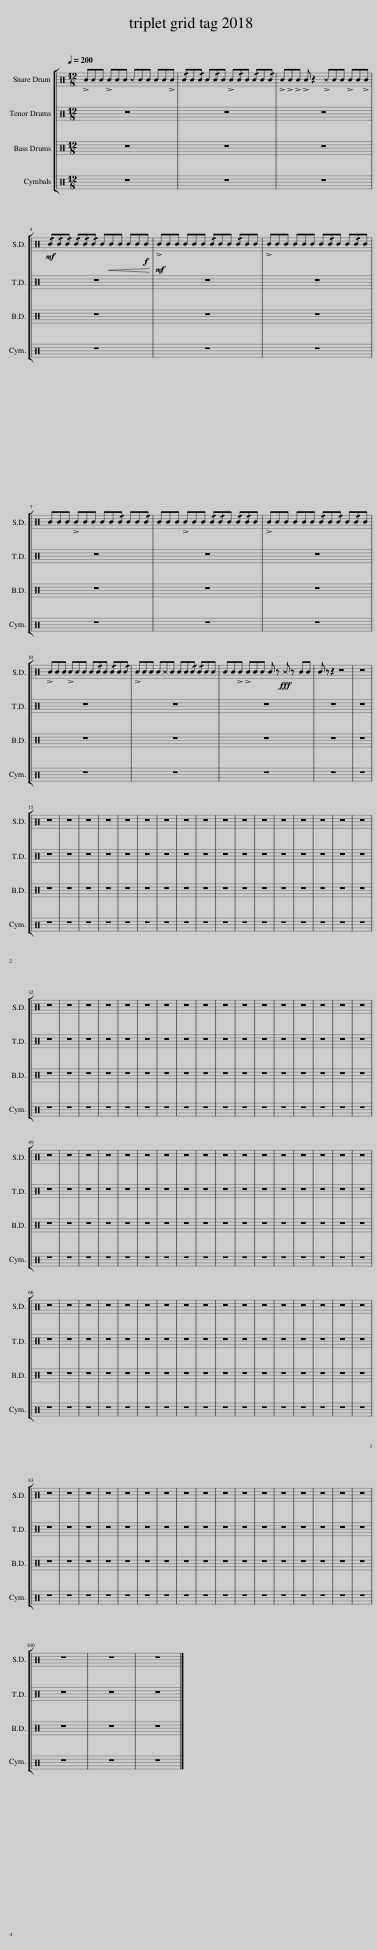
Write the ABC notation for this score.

X:1
%%score [ 1 ]
L:1/8
Q:1/4=200
M:12/8
I:linebreak $
K:C
V:1 perc
K:none
V:1
 !>!BBB !>!BBB ^BBB BB!>!B | !/!BB!/!B B!/!BB !>!B!/!BB !/!BB!/!B | !>!B!>!B!>!B !>!B z2 !>!^BBB !>!BB!>!B |$!mf! !/!B!/!B!/!B !/!B!/!B!/!B B!<(!BB BB!f!B!<)! |!mf! !>!BBB BBB !/!BBB !/!BBB | %5
 !>!BBB BBB B!/!BB B!/!BB |$ BBB !>!BBB BB!/!B BB!/!B | BBB !>!BBB !/!B!/!BB !/!B!/!BB | !>!BBB BBB !/!BB!/!B B!/!BB |$ !>!BBB !>!BBB B!/!BB !/!BB!/!B | %10
 !>!BBB B^BB BB!/!B !/!BBB | BB!>!B !>!BBB B z!fff! ^B z BB | B z z2 z8 | z12 |$ z12 | %15
 z12 | z12 | z12 | z12 | z12 | %20
 z12 | z12 | z12 | z12 | z12 | %25
 z12 | z12 | z12 | z12 | z12 | %30
 z12 |$ z12 | z12 | z12 | z12 | %35
 z12 | z12 | z12 | z12 | z12 | %40
 z12 | z12 | z12 | z12 | z12 | %45
 z12 | z12 | z12 |$ z12 | z12 | %50
 z12 | z12 | z12 | z12 | z12 | %55
 z12 | z12 | z12 | z12 | z12 | %60
 z12 | z12 | z12 | z12 | z12 |$ %65
 z12 | z12 | z12 | z12 | z12 | %70
 z12 | z12 | z12 | z12 | z12 | %75
 z12 | z12 | z12 | z12 | z12 | %80
 z12 | z12 |$ z12 | z12 | z12 | %85
 z12 | z12 | z12 | z12 | z12 | %90
 z12 | z12 | z12 | z12 | z12 | %95
 z12 | z12 | z12 | z12 |$ z12 | %100
 z12 | z12 |] %102
